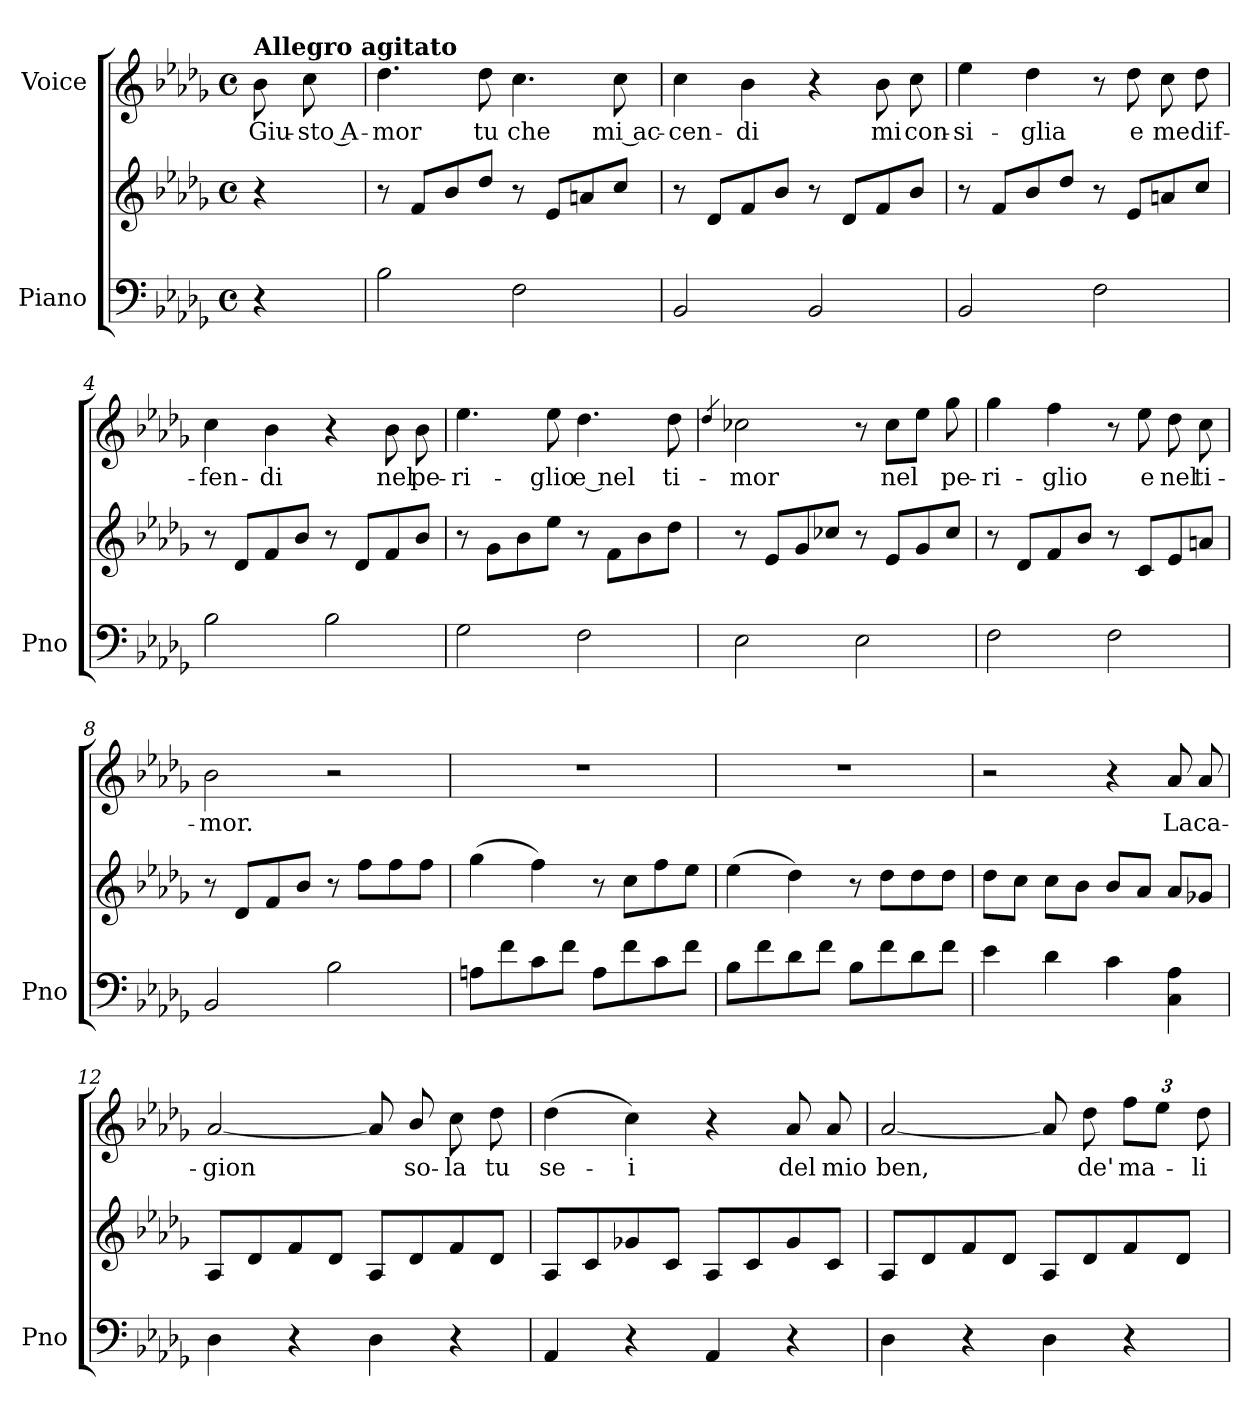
**kern	**kern	**kern	**text
*part2	*part2	*part1	*part1
*staff3	*staff2	*staff1	*staff1
*I"Piano	*	*I"Voice	*
*I'Pno	*	*	*
*clefF4	*clefG2	*clefG2	*
*k[b-e-a-d-g-]	*k[b-e-a-d-g-]	*k[b-e-a-d-g-]	*
*M4/4	*M4/4	*M4/4	*
*met(c)	*met(c)	*met(c)	*
=	=	=	=
!	!	!LO:TX:a:B:t=Allegro agitato	!
!	!	!	!LO:LY:b
4r	4r	8b-\	Giu-
!	!	!	!LO:LY:b
.	.	8cc\	-sto A-
=1	=1	=1	=1
!	!	!	!LO:LY:b
2B-\	8r	4.dd-\	-mor
.	8f/L	.	.
.	8b-/	.	.
!	!	!	!LO:LY:b
.	8dd-/J	8dd-\	tu
!	!	!	!LO:LY:b
2F\	8r	4.cc\	che
.	8e-/L	.	.
.	8an/	.	.
!	!	!	!LO:LY:b
.	8cc/J	8cc\	mi ac-
=2	=2	=2	=2
!	!	!	!LO:LY:b
2BB-/	8r	4cc\	-cen-
.	8d-/L	.	.
!	!	!	!LO:LY:b
.	8f/	4b-\	-di
.	8b-/J	.	.
2BB-/	8r	4r	.
.	8d-/L	.	.
!	!	!	!LO:LY:b
.	8f/	8b-\	mi
!	!	!	!LO:LY:b
.	8b-/J	8cc\	con-
=3	=3	=3	=3
!	!	!	!LO:LY:b
2BB-/	8r	4ee-\	-si-
.	8f/L	.	.
!	!	!	!LO:LY:b
.	8b-/	4dd-\	-glia
.	8dd-/J	.	.
2F\	8r	8r	.
!	!	!	!LO:LY:b
.	8e-/L	8dd-\	e
!	!	!	!LO:LY:b
.	8an/	8cc\	me
!	!	!	!LO:LY:b
.	8cc/J	8dd-\	dif-
!!LO:LB:g=z
=4	=4	=4	=4
!	!	!	!LO:LY:b
2B-\	8r	4cc\	-fen-
.	8d-/L	.	.
!	!	!	!LO:LY:b
.	8f/	4b-\	-di
.	8b-/J	.	.
2B-\	8r	4r	.
.	8d-/L	.	.
!	!	!	!LO:LY:b
.	8f/	8b-\	nel
!	!	!	!LO:LY:b
.	8b-/J	8b-\	pe-
=5	=5	=5	=5
!	!	!	!LO:LY:b
2G-\	8r	4.ee-\	-ri-
.	8g-\L	.	.
.	8b-\	.	.
!	!	!	!LO:LY:b
.	8ee-\J	8ee-\	-glio
!	!	!	!LO:LY:b
2F\	8r	4.dd-\	e nel
.	8f\L	.	.
.	8b-\	.	.
!	!	!	!LO:LY:b
.	8dd-\J	8dd-\	ti-
=6	=6	=6	=6
.	.	4qdd-/	.
!	!	!	!LO:LY:b
2E-\	8r	2cc-X\	-mor
.	8e-/L	.	.
.	8g-/	.	.
.	8cc-X/J	.	.
2E-\	8r	8r	.
!	!	!	!LO:LY:b
.	8e-/L	8cc-\L	nel
.	8g-/	8ee-\J	.
!	!	!	!LO:LY:b
.	8cc-/J	8gg-\	pe-
=7	=7	=7	=7
!	!	!	!LO:LY:b
2F\	8r	4gg-\	-ri-
.	8d-/L	.	.
!	!	!	!LO:LY:b
.	8f/	4ff\	-glio
.	8b-/J	.	.
2F\	8r	8r	.
!	!	!	!LO:LY:b
.	8c/L	8ee-\	e
!	!	!	!LO:LY:b
.	8e-/	8dd-\	nel
!	!	!	!LO:LY:b
.	8an/J	8cc\	ti-
=8	=8	=8	=8
!	!	!	!LO:LY:b
2BB-/	8r	2b-\	-mor.
.	8d-/L	.	.
.	8f/	.	.
.	8b-/J	.	.
2B-\	8r	2r	.
.	8ff\L	.	.
.	8ff\	.	.
.	8ff\J	.	.
!!LO:LB:g=z
=9	=9	=9	=9
8An\L	(>4gg-\	1r	.
8f\	.	.	.
8c\	4ff\)	.	.
8f\J	.	.	.
8A\L	8r	.	.
8f\	8cc\L	.	.
8c\	8ff\	.	.
8f\J	8ee-\J	.	.
=10	=10	=10	=10
8B-\L	(>4ee-\	1r	.
8f\	.	.	.
8d-\	4dd-\)	.	.
8f\J	.	.	.
8B-\L	8r	.	.
8f\	8dd-\L	.	.
8d-\	8dd-\	.	.
8f\J	8dd-\J	.	.
=11	=11	=11	=11
4e-\	8dd-\L	2r	.
.	8cc\J	.	.
4d-\	8cc\L	.	.
.	8b-\J	.	.
4c\	8b-/L	4r	.
.	8a-/J	.	.
!	!	!	!LO:LY:b
4C\ 4A-\	8a-/L	8a-/	La
!	!	!	!LO:LY:b
.	8g-X/J	8a-/	ca-
=12	=12	=12	=12
!	!	!	!LO:LY:b
4D-\	8A-/L	[2a-/	-gion
.	8d-/	.	.
4r	8f/	.	.
.	8d-/J	.	.
4D-\	8A-/L	8a-/]	.
!	!	!	!LO:LY:b
.	8d-/	8b-/	so-
!	!	!	!LO:LY:b
4r	8f/	8cc\	-la
!	!	!	!LO:LY:b
.	8d-/J	8dd-\	tu
=13	=13	=13	=13
!	!	!	!LO:LY:b
4AA-/	8A-/L	(>4dd-\	se-
.	8c/	.	.
!	!	!	!LO:LY:b
4r	8g-X/	4cc\)	-i
.	8c/J	.	.
4AA-/	8A-/L	4r	.
.	8c/	.	.
!	!	!	!LO:LY:b
4r	8g-/	8a-/	del
!	!	!	!LO:LY:b
.	8c/J	8a-/	mio
=14	=14	=14	=14
!	!	!	!LO:LY:b
4D-\	8A-/L	[2a-/	ben,
.	8d-/	.	.
4r	8f/	.	.
.	8d-/J	.	.
4D-\	8A-/L	8a-/]	.
!	!	!	!LO:LY:b
.	8d-/	8dd-\	de'
*	*	*Xbrackettup	*
!	!	!	!LO:LY:b
4r	8f/	12ff\L	ma-
.	.	12ee-\J	.
.	8d-/J	.	.
!	!	!	!LO:LY:b
.	.	12dd-\	-li
=	=	=	=
*-	*-	*-	*-
